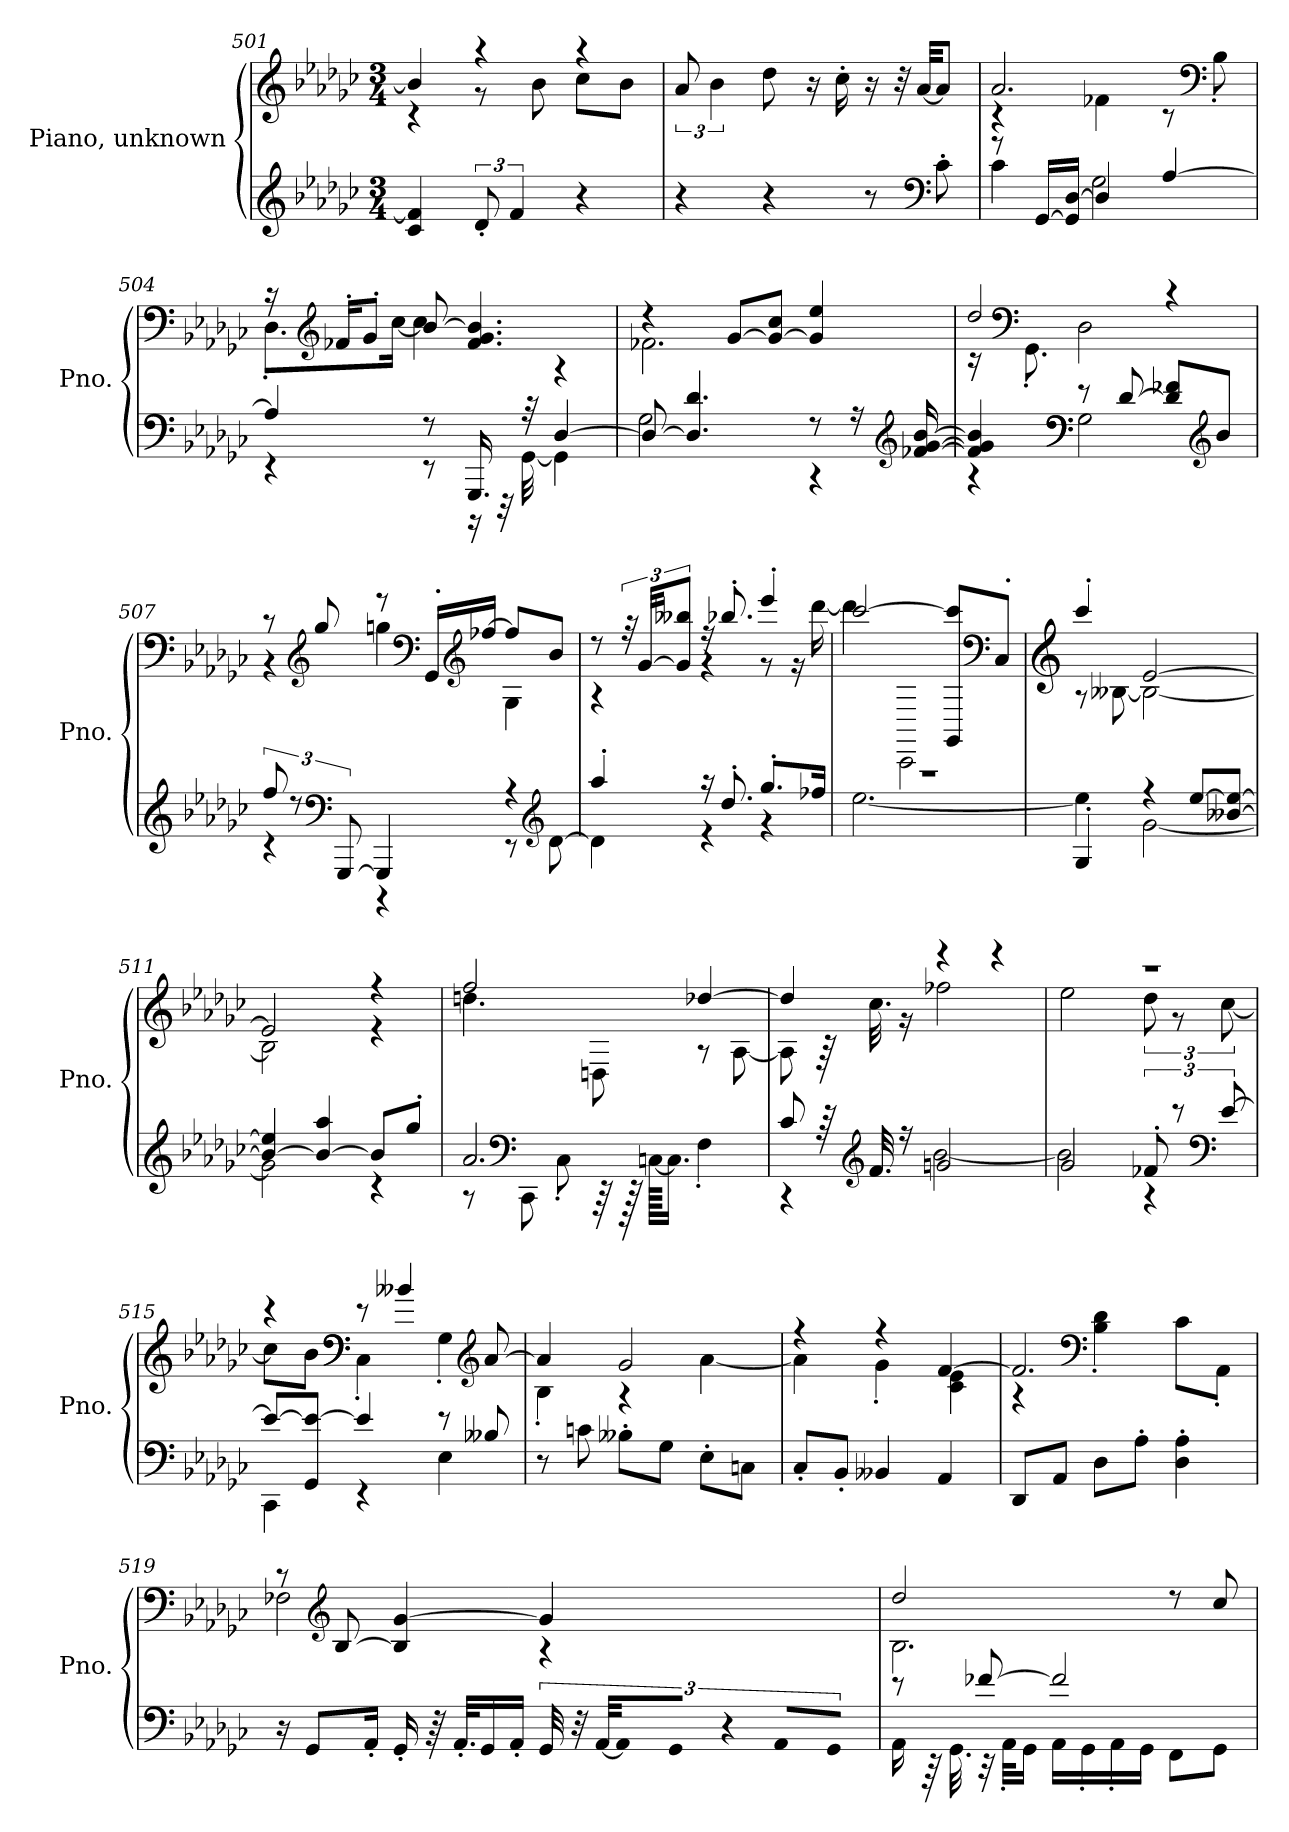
**kern	**kern
*part1	*part1
*staff2	*staff1
*I"Piano, unknown	*
*I'Pno.	*
!!LO:LB:g=z
*clefG2	*clefG2
*k[b-e-a-d-g-c-]	*k[b-e-a-d-g-c-]
*M3/4	*M3/4
=501	=501
*	*^
4c-/ 4f/]	4b-/]	4r
12d-'/	4r	8r
6f/	.	.
.	.	8b-\
4r	4r	8cc-\L
.	.	8b-\J
*	*v	*v
=502	=502
4r	12a-/
.	6b-\
4r	8dd-\
.	16r
.	16cc-'\
8r	16r
.	32r
.	[32a-/KKL
*clefF4	*
8c-'\	8a-/J]
=503	=503
*^	*^
8r	4c-\	2.a-/	4r
[16GG-/LL	.	.	.
16GG-/] [16D-/JJ	.	.	.
4D-/]	2G-\	.	4f-X\
[4A-/	.	.	8r
*	*	*clefF4	*
.	.	.	8B-'\
!!LO:LB:g=z	!!
=504	=504	=504	=504
4A-/]	4r	16r	8.D-'\L
*	*	*clefG2	*
.	.	16f-X'/KL	.
.	.	8g-'/J	.
.	.	.	[16cc-\Jk
8r	8r	[8b-/	4cc-\]
16.GGG-/	16r	4.f-/ 4.g-/ 4.b-/]	.
.	32r	.	.
32r	[32GG-\	.	.
[4D-/	4GG-\]	.	4r
=505	=505	=505	=505
8D-/_	2G-\	4r	2.f-X\
4.D-/] 4.d-/	.	.	.
.	.	[8g-/L	.
.	.	8g-/_ 8cc-/J	.
8r	4r	4g-/] 4ee-/	.
16r	.	.	.
*clefG2	*	*	*
[16f-X/ [16g-/ [16b-/	.	.	.
=506	=506	=506	=506
4f-/] 4g-/] 4b-/]	4r	2dd-/	16r
*	*	*clefF4	*
.	.	.	8.GG-'\
*clefF4	*	*	*
8r	2G-\	.	2D-\
[8d-/	.	.	.
8d-/] 8f-X/L	.	4r	.
*clefG2	*	*	*
8b-/J	.	.	.
!!LO:LB:g=z	!!
=507	=507	=507	=507
12ff/	4r	8r	4r
12r	.	.	.
*	*	*clefG2	*
.	.	8gg-/	.
*clefF4	*	*	*
[12GGG-/	.	.	.
4GGG-/]	4r	8r	4ggn\
*	*	*clefF4	*
.	.	16GG-'/LL	.
*	*	*clefG2	*
.	.	[16ff-X/JJ	.
4r	8r	8ff-/L]	4G-\
*clefG2	*	*	*
.	[8d-\	8b-/J	.
=508	=508	=508	=508
4aa-'/	4d-\]	8r	4r
.	.	48r	.
.	.	[48g-/KKL	.
.	.	12g-/] 12bb--X/J	.
16r	4r	16r	4r
8.dd-'/	.	8.bb-X'/	.
8.gg-'/L	4r	4eee-'/	8r
.	.	.	16r
16ff-X/Jk	.	.	[16ddd-\
=509	=509	=509	=509
2.r	[2.ee-\	[2ccc-/	4ddd-\]
.	.	.	2CC-\
.	.	8GG-/ 8ccc-/]L	.
*	*	*clefF4	*
.	.	8C-'/J	.
!!LO:LB:g=z	!!
=510	=510	=510	=510
*	*	*clefG2	*
4G-'/	4ee-\]	4ccc-'/	8r
.	.	.	[8B--X\
4r	[2g-\	[2e-/	2B--\_
[8ee-/L	.	.	.
[8b--X/ 8ee-/_J	.	.	.
=511	=511	=511	=511
4b--/_ 4ee-/]	2g-\]	2e-/]	2B--\]
4b--/_ 4aa-/	.	.	.
8b--/L]	4r	4r	4r
8gg-'/J	.	.	.
=512	=512	=512	=512
2.a-/	8r	2ff/	4.ddn\
*clefF4	*	*	*
.	8CC-\	.	.
.	8C-'\	.	.
.	64r	.	8Dn\
.	128r	.	.
.	[128Cn\KKKLL	.	.
.	16.C\JJ]	.	.
.	4F'\	[4dd-X/	8r
.	.	.	[8A-\
=513	=513	=513	=513
8c-/	4r	4dd-/]	8A-\]
64r	.	.	64r
*clefG2	*	*	*
32.f/	.	.	32.cc-\
16r	.	.	16r
2gn/	[2b-\	4r	2ff-X\
.	.	4r	.
!!LO:LB:g=z	!!
=514	=514	=514	=514
2g-/	2b-\]	2.r	2ee-\
12f-X'/	4r	.	12dd-\
12r	.	.	12r
*clefF4	*	*	*
[12e-/	.	.	[12cc-\
=515	=515	=515	=515
8e-/L_	4CC-\	4r	8cc-\L]
8GG-/ 8e-/_J	.	.	8b-\J
*	*	*clefF4	*
4e-/]	4r	8r	4C-'\
.	.	4b--X/	.
8r	4E-\	.	4G-'\
*	*	*clefG2	*
8B--X/	.	[8a-/	.
*v	*v	*	*
=516	=516	=516
8r	4a-/]	4B-'\
8cn\	.	.
8B--X'\L	2g-/	4r
8G-\J	.	.
8E-'\L	.	[4a-\
8Cn\J	.	.
=517	=517	=517
8C-'/L	4r	4a-\]
8BB-'/J	.	.
4BB--X/	4r	4g-'\
4AA-/	[4f/	4c-\ 4e-\
!!LO:PB:g=z	!!
=518	=518	=518
8DD-/L	2.f/]	4r
8AA-/J	.	.
*	*clefF4	*
8D-\L	.	4B-\' 4d-\'
8A-'\J	.	.
4D-\' 4A-\'	.	8c-\L
.	.	8AA-'\J
=519	=519	=519
16r	8r	2F-X\
8GG-/L	.	.
*	*clefG2	*
.	[8B-/	.
16AA-'/Jk	.	.
16GG-'/	4B-/] [4g-/	.
64r	.	.
32.AA-'/KLL	.	.
16GG-/	.	.
16AA-'/JJ	.	.
48GG-/	4g-/]	4r
48r	.	.
[48AA-/LLL	.	.
32AA-/]	.	.
32GG-/JJJ	.	.
32r	.	.
32AA-/KLL	.	.
16GG-/JJ	.	.
=520	=520	=520
*^	*	*
8r	16AA-\	2dd-/	2.B-\
.	64r	.	.
.	32.GG-\	.	.
[8f-X/	32r	.	.
.	32AA-'\KLL	.	.
.	16GG-\JJ	.	.
2f-/]	16AA-\LL	.	.
.	16GG-'\	.	.
.	16AA-'\	.	.
.	16GG-\JJ	.	.
.	8FF\L	8r	.
.	8GG-\J	8cc-/	.
*v	*v	*	*
*	*v	*v
=	=
*-	*-
